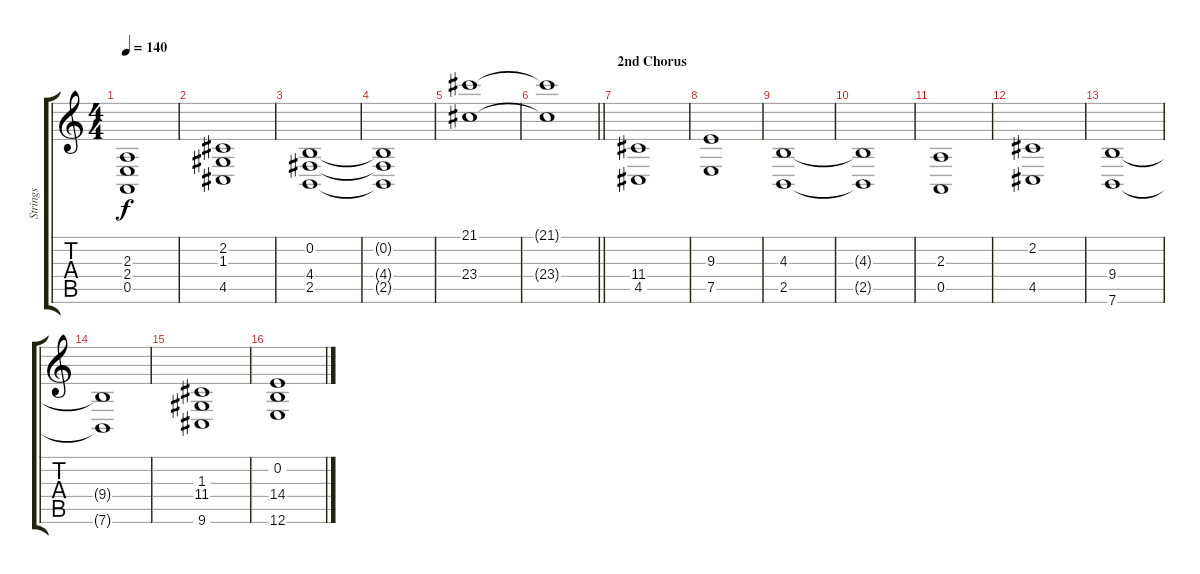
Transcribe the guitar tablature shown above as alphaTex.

\track ("Strings" "Strings") {instrument synthstrings2}
\staff {score tabs}
\tuning (E4 B3 G3 D3 A2 E2) {hide}
\ts (4 4)
\tempo 140
\clef g2
\ks c
(2.3 2.4 0.5).1{dy f} |
(2.2 1.3 4.5).1 |
(0.2 4.4 2.5).1 |
(0.2{t} 4.4{t} 2.5{t}).1 |
(21.1 23.4).1{volume 14} |
\barLineRight lightlight
(21.1{t} 23.4{t}).1 |
\section ("" "2nd Chorus")
(11.4 4.5).1 |
(9.3 7.5).1 |
(4.3 2.5).1 |
(4.3{t} 2.5{t}).1 |
(2.3 0.5).1 |
(2.2 4.5).1 |
(9.4 7.6).1 |
(9.4{t} 7.6{t}).1 |
(1.3 11.4 9.6).1 |
(0.2 14.4 12.6).1
